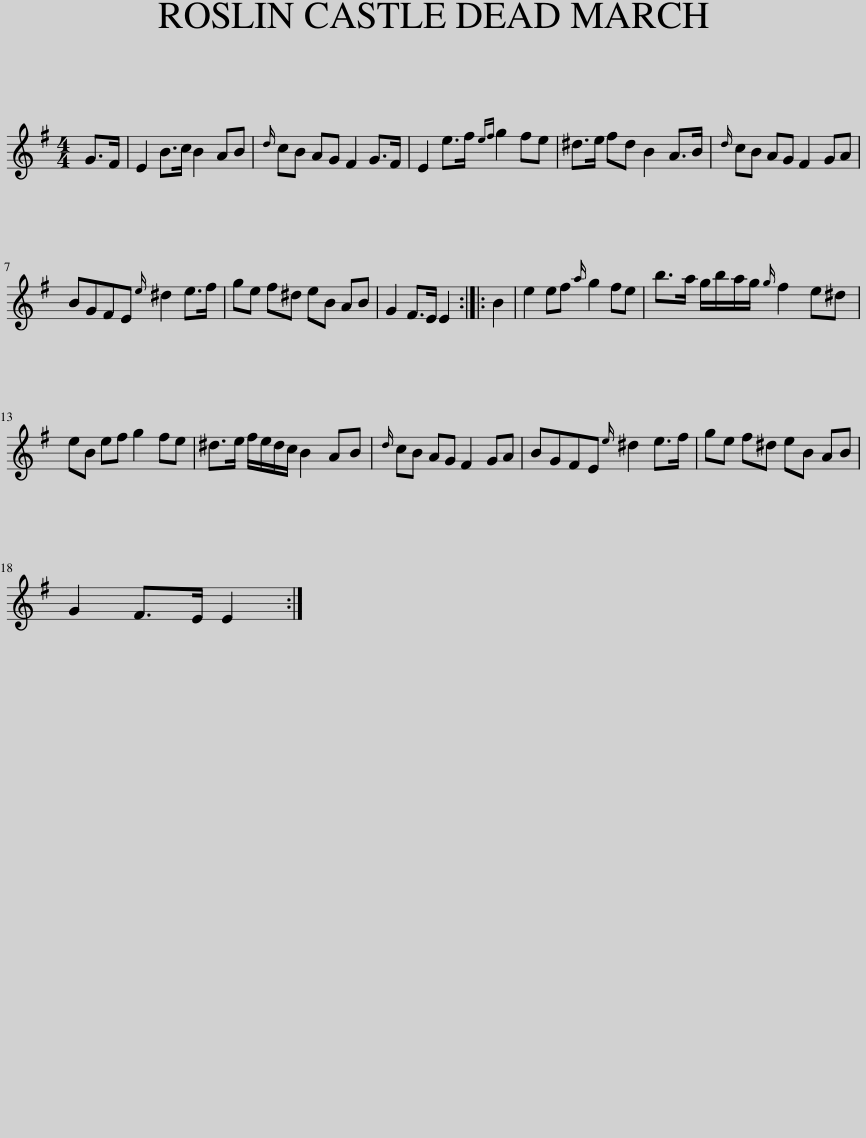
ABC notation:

X:1
L:1/8
M:4/4
I:linebreak $
K:Emin
V:1 treble
V:1
 G>F | E2 B>c B2 AB |{d} cB AG F2 G>F | E2 e>f{ef} g2 fe | ^d>e fd B2 A>B | %5
{d} cB AG F2 GA |$ BGFE{e} ^d2 e>f | ge f^d eB AB | G2 F>E E2 :: B2 | %10
 e2 ef{a} g2 fe | b>a g/b/a/g/{g} f2 e^d |$ eB ef g2 fe | ^d>e f/e/d/c/ B2 AB |{d} cB AG F2 GA | %15
 BGFE{e} ^d2 e>f | ge f^d eB AB |$ G2 F>E E2 :| %18
